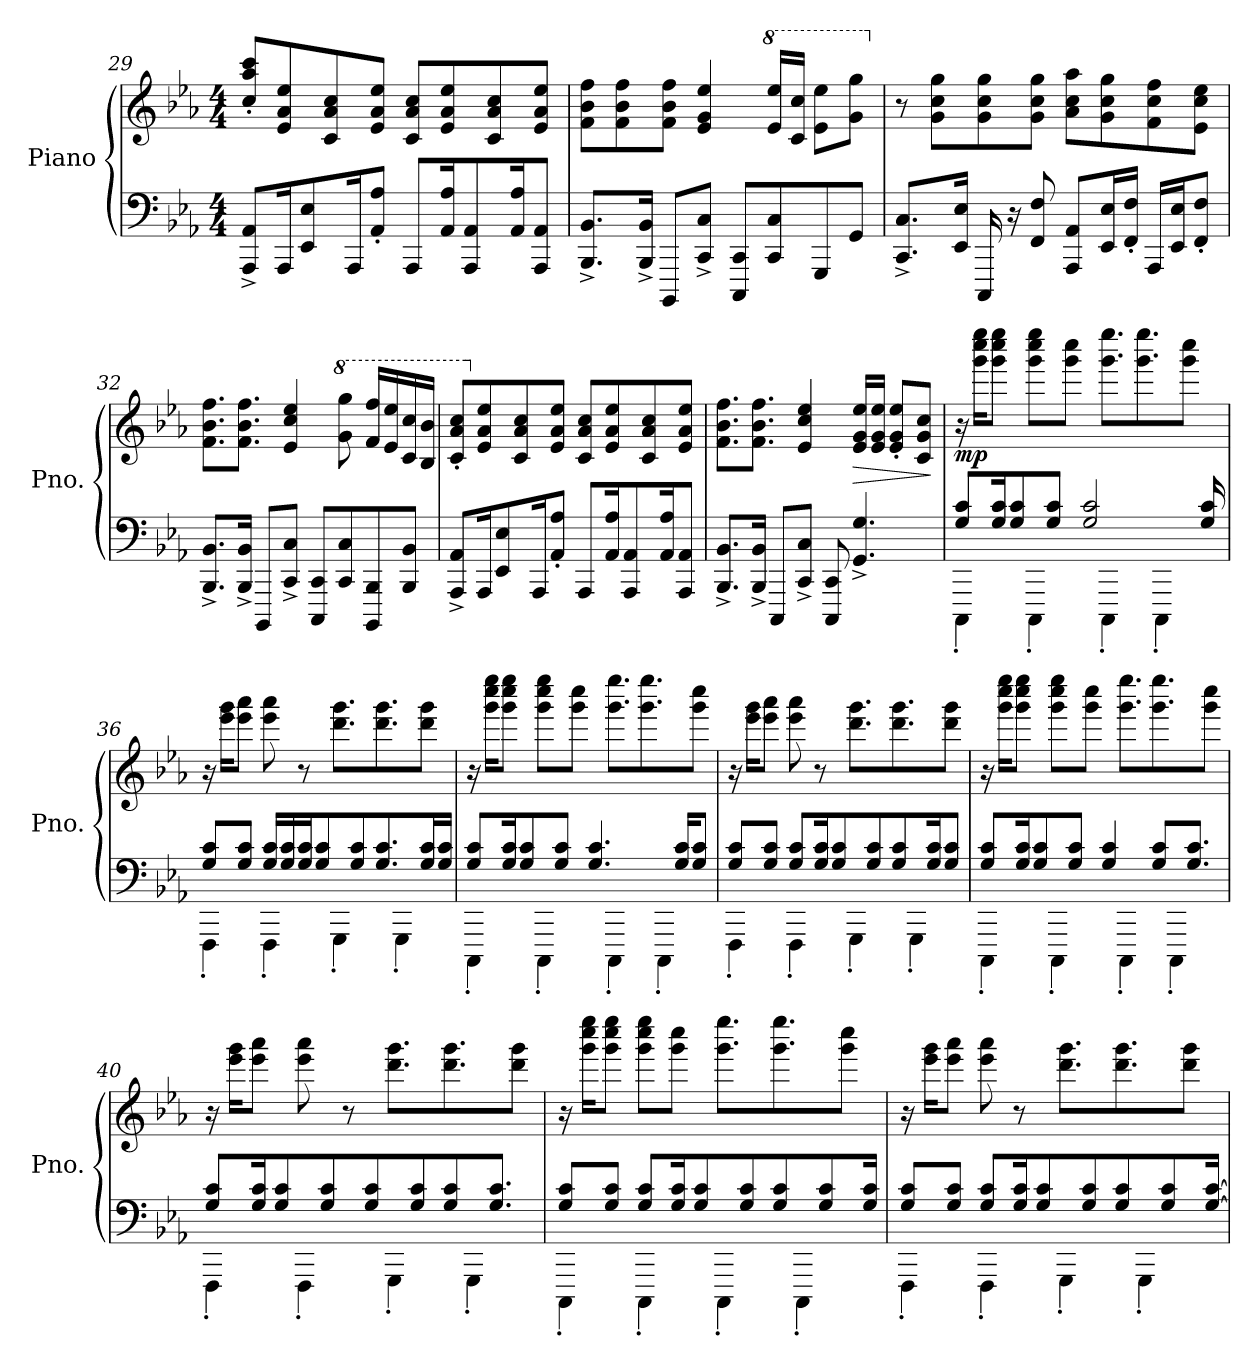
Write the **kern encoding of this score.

**kern	**kern	**dynam
*part1	*part1	*part1
*staff2	*staff1	*staff1/2
*I"Piano	*	*
*I'Pno.	*	*
*clefF4	*clefG2	*
*k[b-e-a-]	*k[b-e-a-]	*
*M4/4	*M4/4	*
=29	=29	=29
8AAA-/^ 8AA-/^L	8cc/' 8aa-/' 8ccc/'L	.
16AAA-/K	8e-/ 8a-/ 8ee-/	.
8EE-/ 8E-/	.	.
.	8c/ 8a-/ 8cc/	.
16AAA-/K	.	.
8AA-/' 8A-/'J	8e-/ 8a-/ 8ee-/J	.
8AAA-/L	8c/ 8a-/ 8cc/L	.
16AA-/ 16A-/K	8e-/ 8a-/ 8ee-/	.
8AAA-/ 8AA-/	.	.
.	8c/ 8a-/ 8cc/	.
16AA-/ 16A-/K	.	.
8AAA-/ 8AA-/J	8e-/ 8a-/ 8ee-/J	.
!!LO:LB:g=z
=30	=30	=30
8.BBB-/^ 8.BB-/^L	8f\ 8b-\ 8ff\L	.
.	8f\ 8b-\ 8ff\	.
16BBB-/^ 16BB-/^Jk	.	.
8BBBB-/L	8f\ 8b-\ 8ff\J	.
8CC/^ 8C/^J	4e-/ 4g/ 4ee-/	.
8CCC/ 8CC/L	.	.
*	*8va	*
8CC/ 8C/	16ee-/ 16eee-/LL	.
.	16cc/ 16ccc/JJ	.
8GGG/	8ee-\ 8eee-\L	.
8GG/J	8gg\ 8ggg\J	.
=31	=31	=31
*	*X8va	*
8.CC/^ 8.C/^L	8r	.
.	8g\ 8cc\ 8gg\L	.
16EE-/ 16E-/Jk	.	.
16CCC/	8g\ 8cc\ 8gg\	.
16r	.	.
8FF/ 8F/	8g\ 8cc\ 8gg\J	.
8AAA-/ 8AA-/L	8a-\ 8cc\ 8aa-\L	.
16EE-/ 16E-/L	8g\ 8cc\ 8gg\	.
16FF/' 16F/'JJ	.	.
16AAA-/LL	8f\ 8cc\ 8ff\	.
16EE-/ 16E-/J	.	.
8FF/' 8F/'J	8e-\ 8cc\ 8ee-\J	.
=32	=32	=32
8.BBB-/^ 8.BB-/^L	8.f\ 8.b-\ 8.ff\L	.
16BBB-/^ 16BB-/^Jk	8.f\ 8.b-\ 8.ff\J	.
8BBBB-/L	.	.
8CC/^ 8C/^J	4e-/ 4cc/ 4ee-/	.
8CCC/ 8CC/L	.	.
*	*8va	*
8CC/ 8C/	8gg\ 8ggg\	.
8BBBB-/ 8BBB-/	16ff/ 16fff/LL	.
.	16ee-/ 16eee-/	.
8BBB-/ 8BB-/J	16cc/ 16ccc/	.
.	16b-/ 16bb-/JJ	.
!!LO:LB:g=z
=33	=33	=33
8AAA-/^ 8AA-/^L	8cc/' 8aa-/' 8ccc/'L	.
*	*X8va	*
16AAA-/K	8e-/ 8a-/ 8ee-/	.
8EE-/ 8E-/	.	.
.	8c/ 8a-/ 8cc/	.
16AAA-/K	.	.
8AA-/' 8A-/'J	8e-/ 8a-/ 8ee-/J	.
8AAA-/L	8c/ 8a-/ 8cc/L	.
16AA-/ 16A-/K	8e-/ 8a-/ 8ee-/	.
8AAA-/ 8AA-/	.	.
.	8c/ 8a-/ 8cc/	.
16AA-/ 16A-/K	.	.
8AAA-/ 8AA-/J	8e-/ 8a-/ 8ee-/J	.
=34	=34	=34
8.BBB-/^ 8.BB-/^L	8.f\ 8.b-\ 8.ff\L	.
16BBB-/^ 16BB-/^Jk	8.f\ 8.b-\ 8.ff\J	.
8CCC/L	.	.
8CC/^ 8C/^J	4e-/ 4cc/ 4ee-/	.
8CCC/ 8CC/	.	.
!	!	!LO:HP:b
4.GG/^ 4.G/^	16e-/ 16g/ 16ee-/LL	>
.	16e-/ 16g/ 16ee-/JJ	.
.	8e-/' 8g/' 8ee-/'L	.
.	8c/ 8g/ 8cc/J	.
.	.	]
=35	=35	=35
*^	*	*
!	!	!	!LO:DY:b
8G/ 8c/L	4CCC'\	16r	mp
.	.	16ggg\ 16cccc\ 16eeee-\KL	.
16G/ 16c/K	.	8ggg\ 8cccc\ 8eeee-\J	.
8G/ 8c/	.	.	.
.	4CCC'\	8ggg\ 8cccc\ 8eeee-\L	.
8G/ 8c/J	.	.	.
.	.	8ggg\ 8cccc\J	.
2G/ 2c/	.	.	.
.	4CCC'\	8.ggg\ 8.eeee-\L	.
.	.	8.ggg\ 8.eeee-\	.
.	4CCC'\	.	.
.	.	8ggg\ 8cccc\J	.
16G/ 16c/	.	.	.
!!LO:LB:g=z
=36	=36	=36	=36
8G/ 8c/L	4FFF'\	16r	.
.	.	16eee-\ 16ggg\KL	.
8G/ 8c/J	.	8eee-\ 8aaa-\J	.
16G/ 16c/LL	4FFF'\	8eee-\ 8aaa-\	.
16G/ 16c/	.	.	.
16G/ 16c/J	.	8r	.
8G/ 8c/	.	.	.
.	4GGG'\	8.ddd\ 8.ggg\L	.
8G/ 8c/	.	.	.
8.G/ 8.c/	.	8.ddd\ 8.ggg\	.
.	4GGG'\	.	.
16G/ 16c/L	.	8ddd\ 8ggg\J	.
16G/ 16c/JJ	.	.	.
=37	=37	=37	=37
8G/ 8c/L	4CCC'\	16r	.
.	.	16ggg\ 16cccc\ 16eeee-\KL	.
16G/ 16c/K	.	8ggg\ 8cccc\ 8eeee-\J	.
8G/ 8c/	.	.	.
.	4CCC'\	8ggg\ 8cccc\ 8eeee-\L	.
8G/ 8c/J	.	.	.
.	.	8ggg\ 8cccc\J	.
4.G/ 4.c/	.	.	.
.	4CCC'\	8.ggg\ 8.eeee-\L	.
.	.	8.ggg\ 8.eeee-\	.
.	4CCC'\	.	.
16G/ 16c/KL	.	.	.
8G/ 8c/J	.	8ggg\ 8cccc\J	.
=38	=38	=38	=38
8G/ 8c/L	4FFF'\	16r	.
.	.	16eee-\ 16ggg\KL	.
8G/ 8c/J	.	8eee-\ 8aaa-\J	.
8G/ 8c/L	4FFF'\	8eee-\ 8aaa-\	.
16G/ 16c/K	.	8r	.
8G/ 8c/	.	.	.
.	4GGG'\	8.ddd\ 8.ggg\L	.
8G/ 8c/	.	.	.
8G/ 8c/	.	8.ddd\ 8.ggg\	.
.	4GGG'\	.	.
16G/ 16c/K	.	.	.
8G/ 8c/J	.	8ddd\ 8ggg\J	.
!!LO:LB:g=z
=39	=39	=39	=39
8G/ 8c/L	4CCC'\	16r	.
.	.	16ggg\ 16cccc\ 16eeee-\KL	.
16G/ 16c/K	.	8ggg\ 8cccc\ 8eeee-\J	.
8G/ 8c/	.	.	.
.	4CCC'\	8ggg\ 8cccc\ 8eeee-\L	.
8G/ 8c/J	.	.	.
.	.	8ggg\ 8cccc\J	.
4G/ 4c/	.	.	.
.	4CCC'\	8.ggg\ 8.eeee-\L	.
8G/ 8c/L	.	8.ggg\ 8.eeee-\	.
.	4CCC'\	.	.
8.G/ 8.c/J	.	.	.
.	.	8ggg\ 8cccc\J	.
=40	=40	=40	=40
8G/ 8c/L	4FFF'\	16r	.
.	.	16eee-\ 16ggg\KL	.
16G/ 16c/K	.	8eee-\ 8aaa-\J	.
8G/ 8c/	.	.	.
.	4FFF'\	8eee-\ 8aaa-\	.
8G/ 8c/	.	.	.
.	.	8r	.
8G/ 8c/	.	.	.
.	4GGG'\	8.ddd\ 8.ggg\L	.
8G/ 8c/	.	.	.
8G/ 8c/	.	8.ddd\ 8.ggg\	.
.	4GGG'\	.	.
8.G/ 8.c/J	.	.	.
.	.	8ddd\ 8ggg\J	.
=41	=41	=41	=41
8G/ 8c/L	4CCC'\	16r	.
.	.	16ggg\ 16cccc\ 16eeee-\KL	.
8G/ 8c/J	.	8ggg\ 8cccc\ 8eeee-\J	.
8G/ 8c/L	4CCC'\	8ggg\ 8cccc\ 8eeee-\L	.
16G/ 16c/K	.	8ggg\ 8cccc\J	.
8G/ 8c/	.	.	.
.	4CCC'\	8.ggg\ 8.eeee-\L	.
8G/ 8c/	.	.	.
8G/ 8c/	.	8.ggg\ 8.eeee-\	.
.	4CCC'\	.	.
8G/ 8c/	.	.	.
.	.	8ggg\ 8cccc\J	.
16G/ 16c/Jk	.	.	.
!!LO:PB:g=z
=42	=42	=42	=42
8G/ 8c/L	4FFF'\	16r	.
.	.	16eee-\ 16ggg\KL	.
8G/ 8c/J	.	8eee-\ 8aaa-\J	.
8G/ 8c/L	4FFF'\	8eee-\ 8aaa-\	.
16G/ 16c/K	.	8r	.
8G/ 8c/	.	.	.
.	4GGG'\	8.ddd\ 8.ggg\L	.
8G/ 8c/	.	.	.
8G/ 8c/	.	8.ddd\ 8.ggg\	.
.	4GGG'\	.	.
8G/ 8c/	.	.	.
.	.	8ddd\ 8ggg\J	.
[16G/ [16c/Jk	.	.	.
*v	*v	*	*
=	=	=
*-	*-	*-
